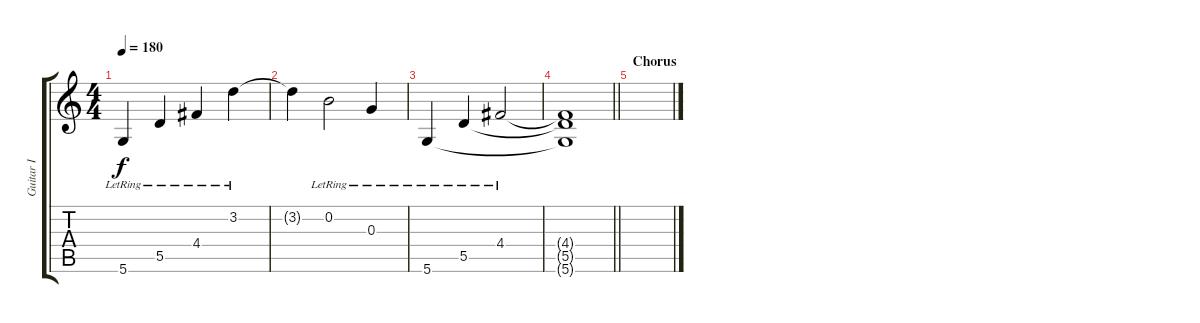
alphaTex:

\track ("Guitar I" "Guitar I") {instrument acousticguitarsteel}
\staff {score tabs}
\tuning (E4 B3 G3 D3 A2 D2) {hide}
\ts (4 4)
\tempo 180
\clef g2
\ks c
5.6{lr}.4{dy f} 5.5{lr}.4 4.4{lr}.4 3.2{lr}.4 |
3.2{t}.4 0.2{lr}.2 0.3{lr}.4 |
5.6{lr}.4 5.5{lr}.4 4.4{lr}.2 |
\barLineRight lightlight
(4.4{t} 5.5{t} 5.6{t}).1 |
\section ("" "Chorus")
